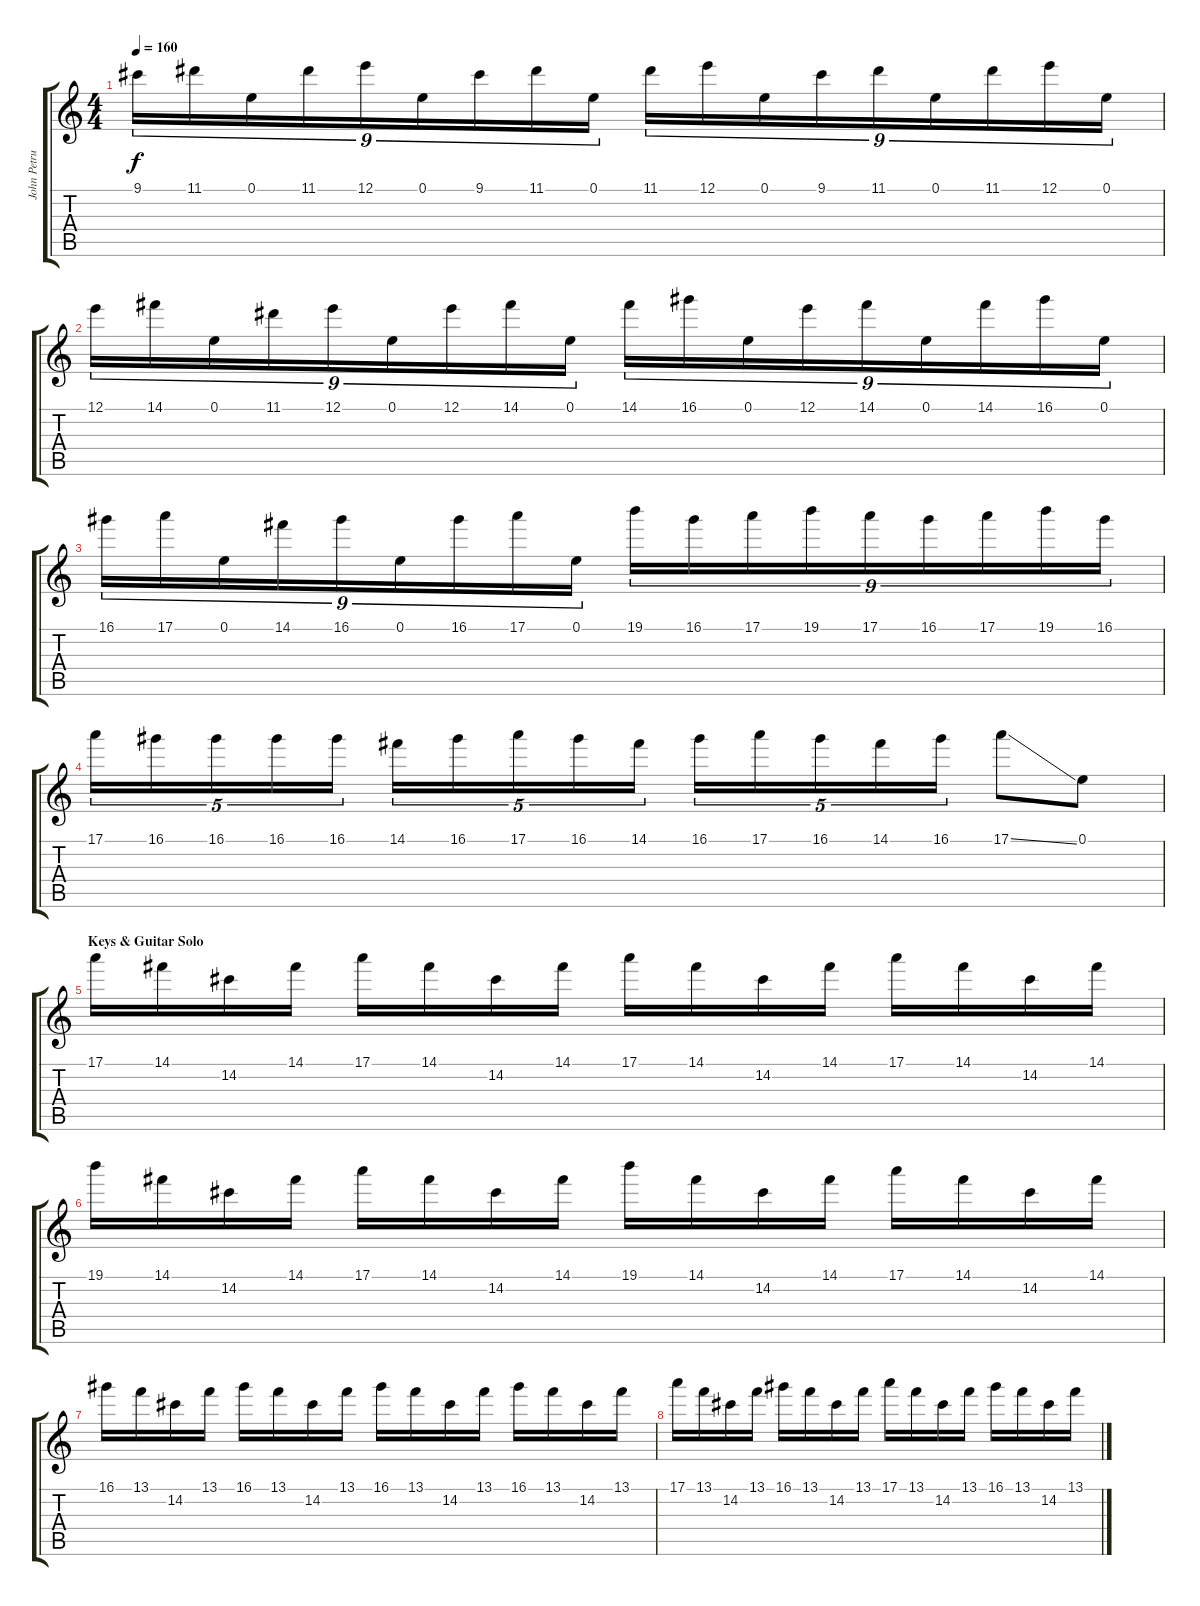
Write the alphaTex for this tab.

\track ("John Petrucci Acoustic/Solo Guitar" "John Petru") {instrument acousticguitarsteel}
\staff {score tabs}
\tuning (E4 B3 G3 D3 A2 E2) {hide}
\ts (4 4)
\tempo 160
\clef g2
\ks c
9.1.16{tu (9 8) dy f} 11.1.16{tu (9 8)} 0.1.16{tu (9 8)} 11.1.16{tu (9 8)} 12.1.16{tu (9 8)} 0.1.16{tu (9 8)} 9.1.16{tu (9 8)} 11.1.16{tu (9 8)} 0.1.16{tu (9 8)} 11.1.16{tu (9 8)} 12.1.16{tu (9 8)} 0.1.16{tu (9 8)} 9.1.16{tu (9 8)} 11.1.16{tu (9 8)} 0.1.16{tu (9 8)} 11.1.16{tu (9 8)} 12.1.16{tu (9 8)} 0.1.16{tu (9 8)} |
12.1.16{tu (9 8)} 14.1.16{tu (9 8)} 0.1.16{tu (9 8)} 11.1.16{tu (9 8)} 12.1.16{tu (9 8)} 0.1.16{tu (9 8)} 12.1.16{tu (9 8)} 14.1.16{tu (9 8)} 0.1.16{tu (9 8)} 14.1.16{tu (9 8)} 16.1.16{tu (9 8)} 0.1.16{tu (9 8)} 12.1.16{tu (9 8)} 14.1.16{tu (9 8)} 0.1.16{tu (9 8)} 14.1.16{tu (9 8)} 16.1.16{tu (9 8)} 0.1.16{tu (9 8)} |
16.1.16{tu (9 8)} 17.1.16{tu (9 8)} 0.1.16{tu (9 8)} 14.1.16{tu (9 8)} 16.1.16{tu (9 8)} 0.1.16{tu (9 8)} 16.1.16{tu (9 8)} 17.1.16{tu (9 8)} 0.1.16{tu (9 8)} 19.1.16{tu (9 8)} 16.1.16{tu (9 8)} 17.1.16{tu (9 8)} 19.1.16{tu (9 8)} 17.1.16{tu (9 8)} 16.1.16{tu (9 8)} 17.1.16{tu (9 8)} 19.1.16{tu (9 8)} 16.1.16{tu (9 8)} |
17.1.16{tu (5 4)} 16.1.16{tu (5 4)} 16.1.16{tu (5 4)} 16.1.16{tu (5 4)} 16.1.16{tu (5 4)} 14.1.16{tu (5 4)} 16.1.16{tu (5 4)} 17.1.16{tu (5 4)} 16.1.16{tu (5 4)} 14.1.16{tu (5 4)} 16.1.16{tu (5 4)} 17.1.16{tu (5 4)} 16.1.16{tu (5 4)} 14.1.16{tu (5 4)} 16.1.16{tu (5 4)} 17.1{ss}.8 0.1.8 |
\section ("" "Keys & Guitar Solo")
17.1.16 14.1.16 14.2.16 14.1.16 17.1.16 14.1.16 14.2.16 14.1.16 17.1.16 14.1.16 14.2.16 14.1.16 17.1.16 14.1.16 14.2.16 14.1.16 |
19.1.16 14.1.16 14.2.16 14.1.16 17.1.16 14.1.16 14.2.16 14.1.16 19.1.16 14.1.16 14.2.16 14.1.16 17.1.16 14.1.16 14.2.16 14.1.16 |
16.1.16 13.1.16 14.2.16 13.1.16 16.1.16 13.1.16 14.2.16 13.1.16 16.1.16 13.1.16 14.2.16 13.1.16 16.1.16 13.1.16 14.2.16 13.1.16 |
17.1.16 13.1.16 14.2.16 13.1.16 16.1.16 13.1.16 14.2.16 13.1.16 17.1.16 13.1.16 14.2.16 13.1.16 16.1.16 13.1.16 14.2.16 13.1.16
